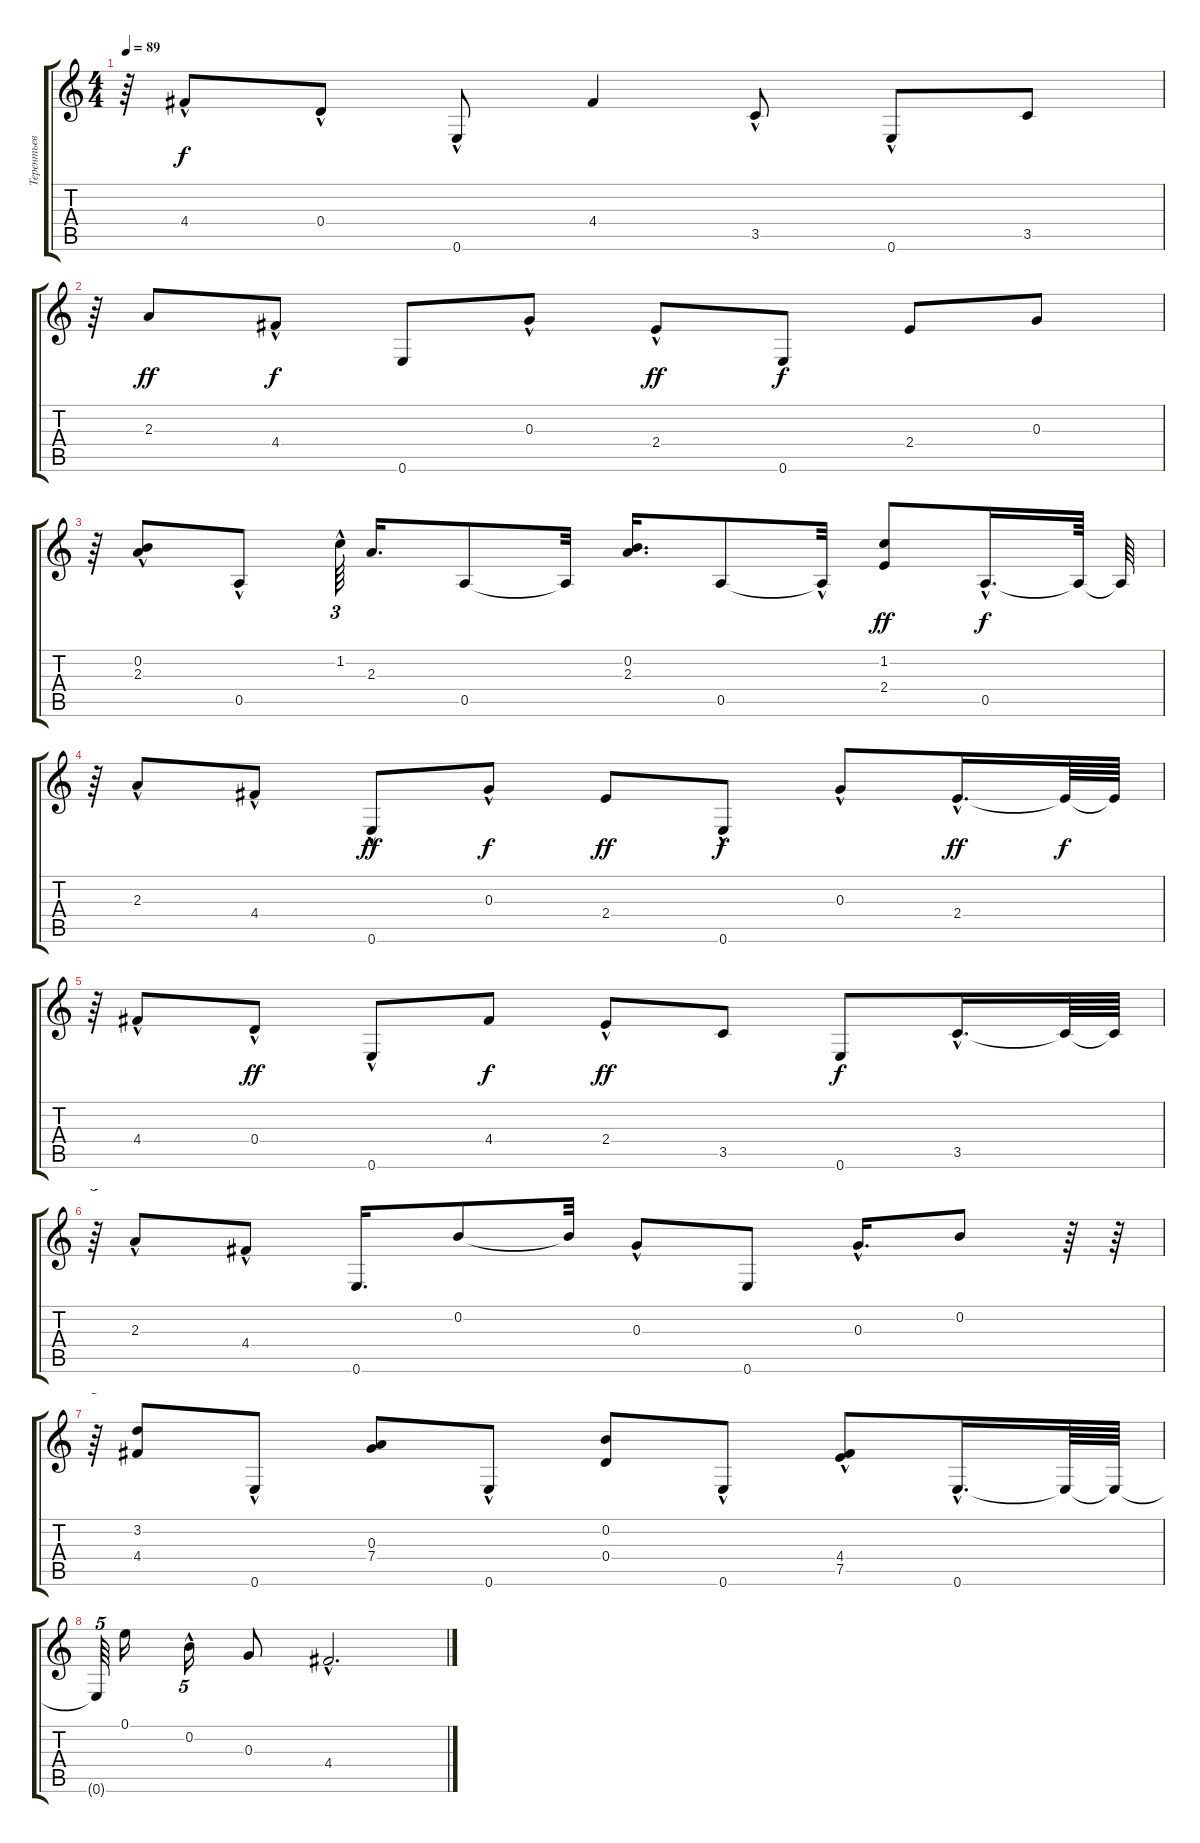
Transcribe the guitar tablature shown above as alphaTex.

\track ("Терентьев" "Терентьев") {instrument distortionguitar}
\staff {score tabs}
\tuning (E4 B3 G3 D3 A2 E2) {hide}
\ts (4 4)
\tempo 89
\clef g2
\ks c
r.64{dy f} 4.4{hac}.8 0.4{hac}.8 0.6{hac}.8 4.4.4 3.5{hac}.8 0.6{hac}.8 3.5.8 |
r.64 2.3.8{dy ff} 4.4{hac}.8{dy f} 0.6.8 0.3{hac}.8 2.4{hac}.8{dy ff} 0.6.8{dy f} 2.4.8 0.3.8 |
r.64 (0.2 2.3{hac}).8 0.5{hac}.8 1.2{hac}.64{tu (3 2)} 2.3.16{d} 0.5.8 0.5{t}.32 (0.2 2.3).16{d} 0.5.8 0.5{hac t}.32 (1.2 2.4).8{dy ff} 0.5{hac}.16{d dy f} 0.5{t}.64 0.5{t}.64 |
r.64{tu (5 4)} 2.3{hac}.8 4.4{hac}.8 0.6{hac}.8{dy ff} 0.3{hac}.8{dy f} 2.4.8{dy ff} 0.6{hac}.8{dy f} 0.3{hac}.8 2.4{hac}.16{d dy ff} 2.4{t}.64{dy f} 2.4{t}.64 |
r.64{tu (5 4)} 4.4{hac}.8 0.4{hac}.8{dy ff} 0.6{hac}.8 4.4.8{dy f} 2.4{hac}.8{dy ff} 3.5.8 0.6.8{dy f} 3.5{hac}.16{d} 3.5{t}.64 3.5{t}.64 |
r.64{tu (5 4)} 2.3{hac}.8 4.4{hac}.8 0.6.16{d} 0.2.8 0.2{t}.32 0.3{hac}.8 0.6.8 0.3{hac}.16{d} 0.2.8 r.64 r.64 |
r.64{tu (5 4)} (3.2 4.4).8 0.6{hac}.8 (0.3 7.4).8 0.6{hac}.8 (0.2 0.4).8 0.6{hac}.8 (4.4 7.5{hac}).8 0.6{hac}.16{d} 0.6{t}.64 0.6{t}.64 |
0.6{t}.64{tu (5 4)} 0.1.16 0.2{hac}.16{tu (5 4)} 0.3.8 4.4{hac}.2{d}
